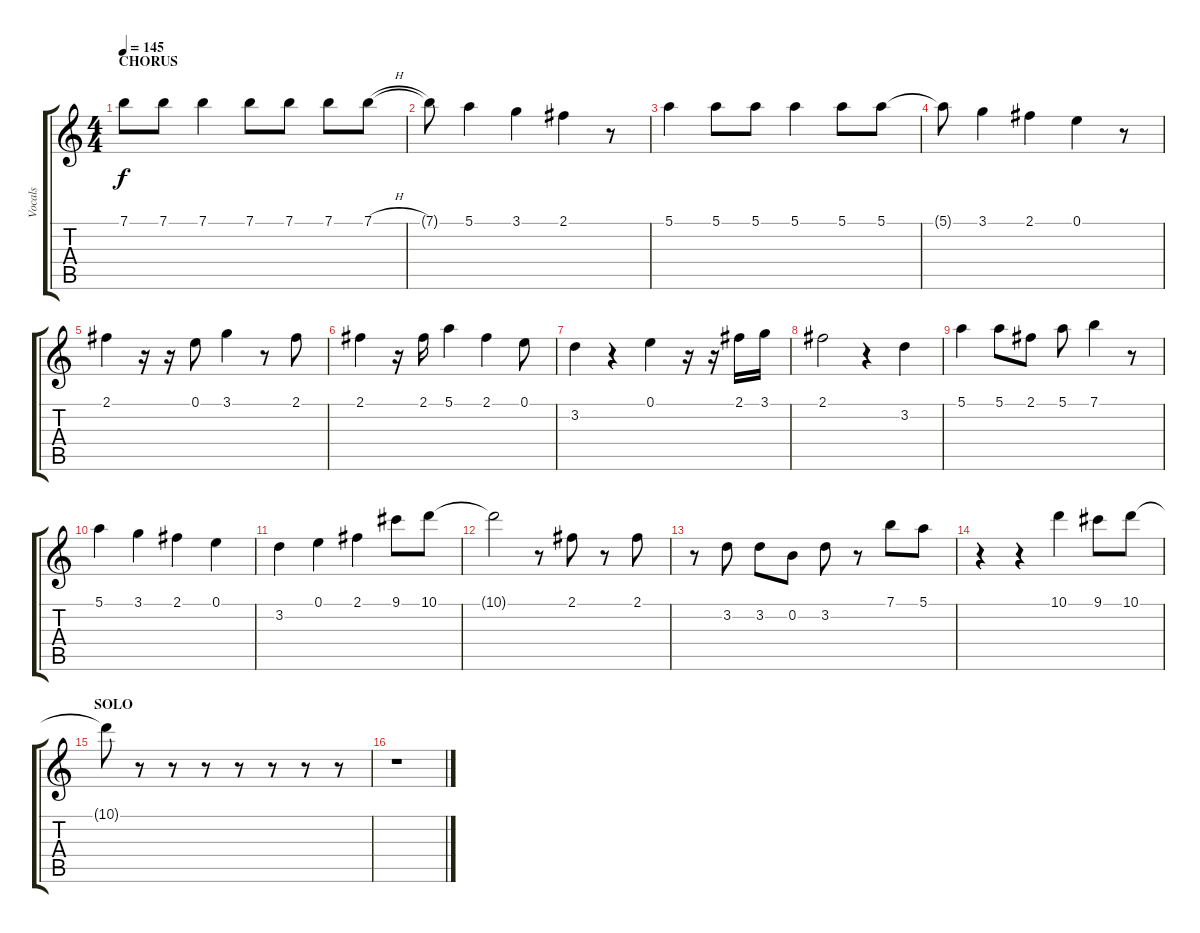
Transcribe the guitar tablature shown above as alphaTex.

\track ("Vocals" "Vocals") {instrument acousticguitarnylon}
\staff {score tabs}
\tuning (E4 B3 G3 D3 A2 E2) {hide}
\ts (4 4)
\section ("" "CHORUS")
\tempo 145
\clef g2
\ks c
7.1.8{dy f} 7.1.8 7.1.4 7.1.8 7.1.8 7.1.8 7.1{h}.8 |
7.1{t}.8 5.1.4 3.1.4 2.1.4 r.8 |
5.1.4 5.1.8 5.1.8 5.1.4 5.1.8 5.1.8 |
5.1{t}.8 3.1.4 2.1.4 0.1.4 r.8 |
2.1.4 r.16 r.16 0.1.8 3.1.4 r.8 2.1.8 |
2.1.4 r.16 2.1.16 5.1.4 2.1.4 0.1.8 |
3.2.4 r.4 0.1.4 r.16 r.16 2.1.16 3.1.16 |
2.1.2 r.4 3.2.4 |
5.1.4 5.1.8 2.1.8 5.1.8 7.1.4 r.8 |
5.1.4 3.1.4 2.1.4 0.1.4 |
3.2.4 0.1.4 2.1.4 9.1.8 10.1.8 |
10.1{t}.2 r.8 2.1.8 r.8 2.1.8 |
r.8 3.2.8 3.2.8 0.2.8 3.2.8 r.8 7.1.8 5.1.8 |
r.4 r.4 10.1.4 9.1.8 10.1.8 |
\section ("" "SOLO")
10.1{t}.8 r.8 r.8 r.8 r.8 r.8 r.8 r.8 |
r.1
